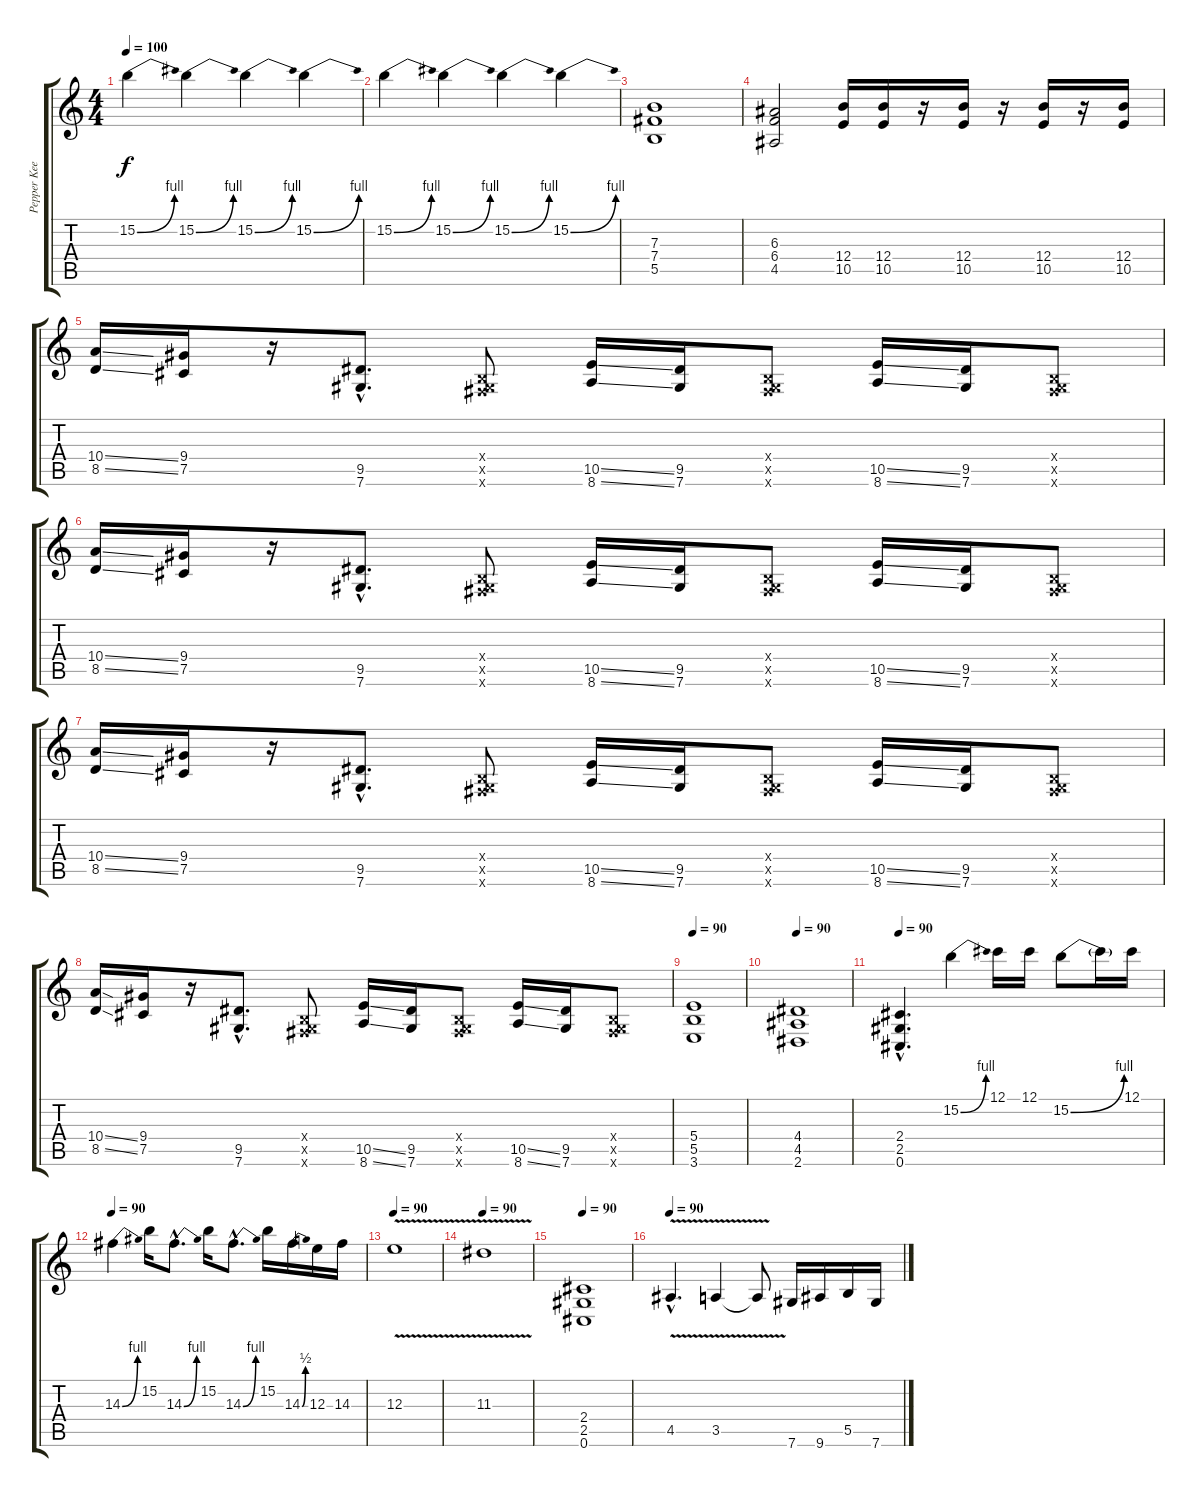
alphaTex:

\track ("Pepper Keenan" "Pepper Kee") {instrument overdrivenguitar}
\staff {score tabs}
\tuning (Db4 Ab3 E3 B2 Gb2 Db2) {hide}
\ts (4 4)
\tempo 100
\clef g2
\ks c
15.2{be (bend 0 0 60 4)}.4{dy f} 15.2{be (bend 0 0 60 4)}.4 15.2{be (bend 0 0 60 4)}.4 15.2{be (bend 0 0 60 4)}.4 |
15.2{be (bend 0 0 60 4)}.4 15.2{be (bend 0 0 60 4)}.4 15.2{be (bend 0 0 60 4)}.4 15.2{be (bend 0 0 60 4)}.4 |
(7.3 7.4 5.5).1 |
(6.3 6.4 4.5).2 (12.4 10.5).16 (12.4 10.5).16 r.16 (12.4 10.5).16 r.16 (12.4 10.5).16 r.16 (12.4 10.5).16 |
(10.4{ss} 8.5{ss}).16 (9.4 7.5).16 r.16 (9.5{hac} 7.6{hac}).8{d} (0.4{x} 0.5{x} 7.6{x}).8 (10.5{ss} 8.6{ss}).16 (9.5 7.6).16 (0.4{x} 0.5{x} 7.6{x}).8 (10.5{ss} 8.6{ss}).16 (9.5 7.6).16 (0.4{x} 0.5{x} 7.6{x}).8 |
(10.4{ss} 8.5{ss}).16 (9.4 7.5).16 r.16 (9.5{hac} 7.6{hac}).8{d} (0.4{x} 0.5{x} 7.6{x}).8 (10.5{ss} 8.6{ss}).16 (9.5 7.6).16 (0.4{x} 0.5{x} 7.6{x}).8 (10.5{ss} 8.6{ss}).16 (9.5 7.6).16 (0.4{x} 0.5{x} 7.6{x}).8 |
(10.4{ss} 8.5{ss}).16 (9.4 7.5).16 r.16 (9.5{hac} 7.6{hac}).8{d} (0.4{x} 0.5{x} 7.6{x}).8 (10.5{ss} 8.6{ss}).16 (9.5 7.6).16 (0.4{x} 0.5{x} 7.6{x}).8 (10.5{ss} 8.6{ss}).16 (9.5 7.6).16 (0.4{x} 0.5{x} 7.6{x}).8 |
(10.4{ss} 8.5{ss}).16 (9.4 7.5).16 r.16 (9.5{hac} 7.6{hac}).8{d} (0.4{x} 0.5{x} 7.6{x}).8 (10.5{ss} 8.6{ss}).16 (9.5 7.6).16 (0.4{x} 0.5{x} 7.6{x}).8 (10.5{ss} 8.6{ss}).16 (9.5 7.6).16 (0.4{x} 0.5{x} 7.6{x}).8 |
\tempo 90
(5.4 5.5 3.6).1 |
\tempo 90
(4.4 4.5 2.6).1 |
\tempo 90
(2.4{hac} 2.5{hac} 0.6{hac}).4{d} 15.2{be (bend 0 0 60 4)}.4 12.1.16 12.1.16 15.2{be (bend 0 0 60 4)}.8 15.2{t}.16 12.1.16 |
\tempo 90
14.3{be (bend 0 0 60 4)}.4 15.2.16 14.3{be (bend 0 0 60 4) hac}.8{d} 15.2.16 14.3{be (bend 0 0 60 4) hac}.8{d} 15.2.16 14.3{be (bend 0 0 60 2)}.16 12.3.16 14.3.16 |
\tempo 90
12.3{v}.1 |
\tempo 90
11.3{v}.1 |
\tempo 90
(2.4 2.5 0.6).1 |
\tempo 90
4.5{v hac}.4{d} 3.5{v}.4 3.5{t}.8 7.6.16 9.6.16 5.5.16 7.6.16
